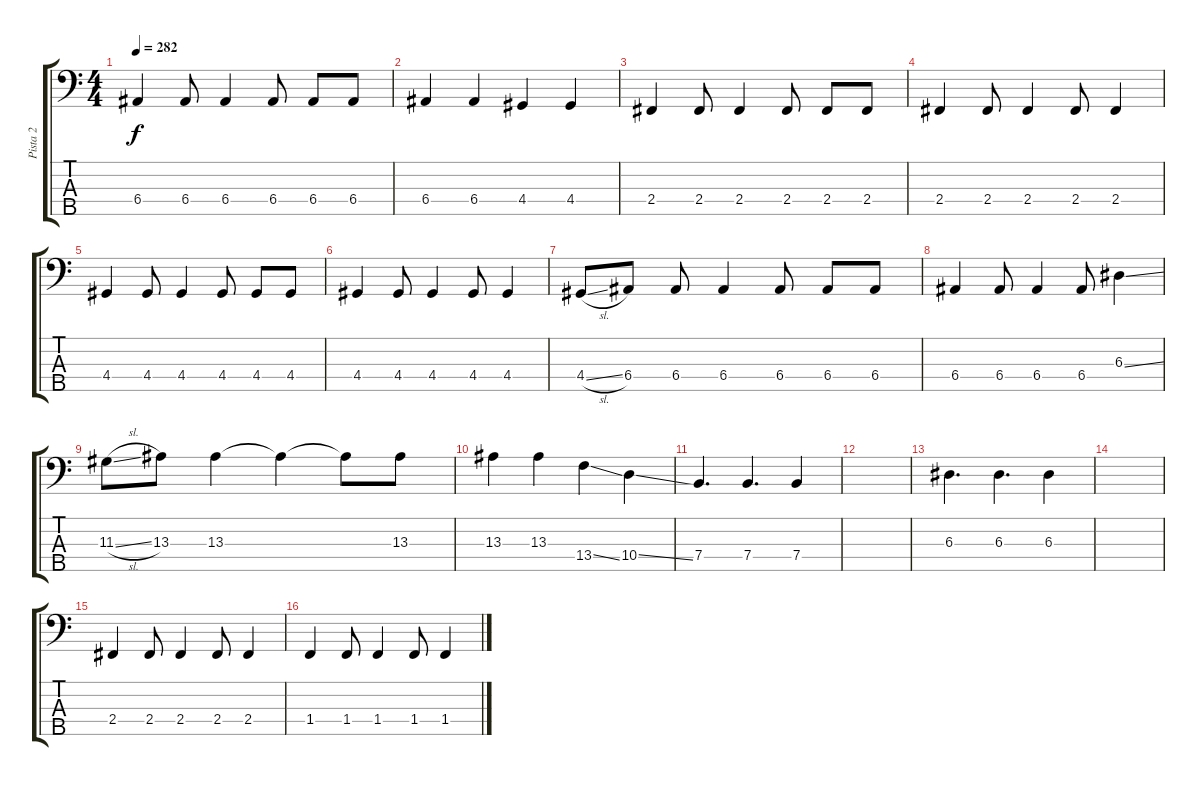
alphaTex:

\track ("Pista 2" "Pista 2") {instrument electricbassfinger}
\staff {score tabs}
\tuning (G2 D2 A1 E1 B0) {hide}
\ts (4 4)
\tempo 282
\clef f4
\ks c
6.4.4{dy f} 6.4.8 6.4.4 6.4.8 6.4.8 6.4.8 |
6.4.4 6.4.4 4.4.4 4.4.4 |
2.4.4 2.4.8 2.4.4 2.4.8 2.4.8 2.4.8 |
2.4.4 2.4.8 2.4.4 2.4.8 2.4.4 |
4.4.4 4.4.8 4.4.4 4.4.8 4.4.8 4.4.8 |
4.4.4 4.4.8 4.4.4 4.4.8 4.4.4 |
4.4{sl}.8 6.4.8 6.4.8 6.4.4 6.4.8 6.4.8 6.4.8 |
6.4.4 6.4.8 6.4.4 6.4.8 6.3{ss}.4 |
11.3{sl}.8 13.3.8 13.3.4 13.3{t}.4 13.3{t}.8 13.3.8 |
13.3.4 13.3.4 13.4{ss}.4 10.4{ss}.4 |
7.4.4{d} 7.4.4{d} 7.4.4 |
|
6.3.4{d} 6.3.4{d} 6.3.4 |
|
2.4.4 2.4.8 2.4.4 2.4.8 2.4.4 |
1.4.4 1.4.8 1.4.4 1.4.8 1.4.4
